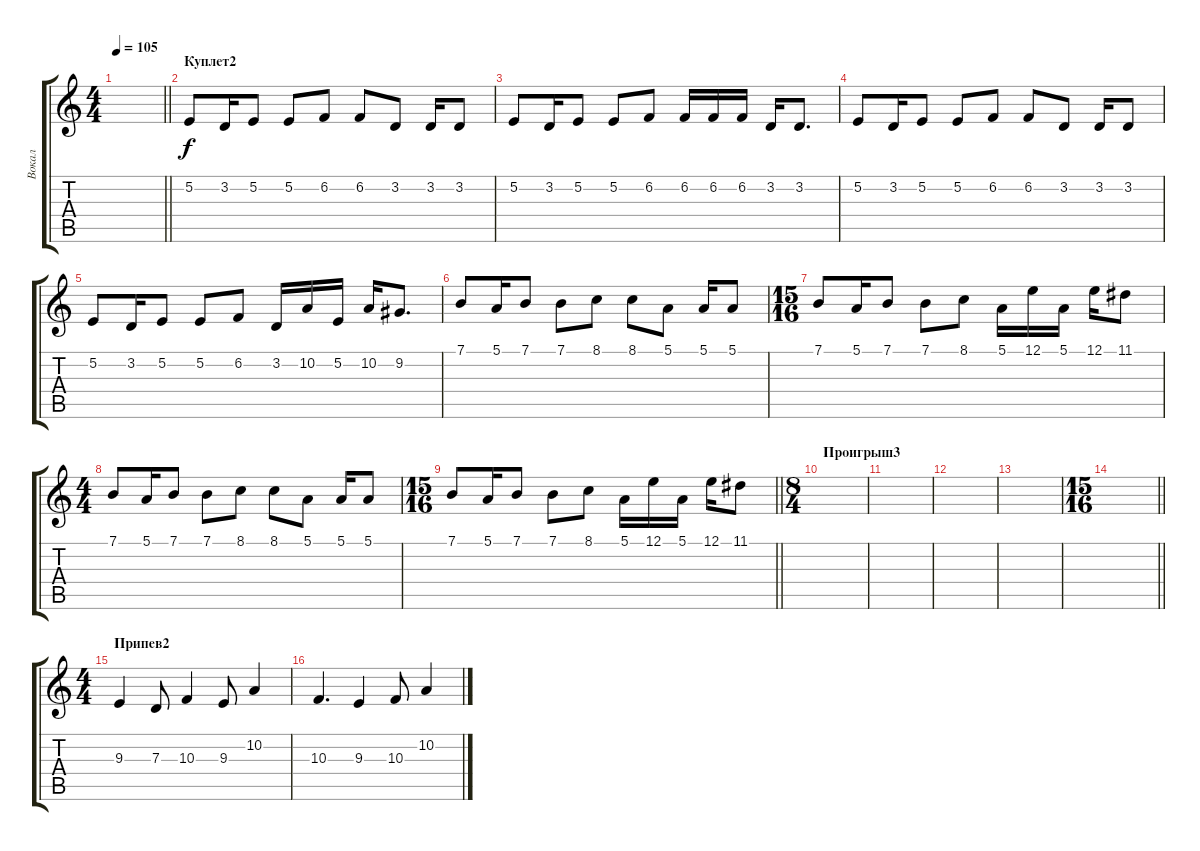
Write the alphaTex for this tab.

\track ("Вокал" "Вокал") {instrument flute}
\staff {score tabs}
\tuning (E4 B3 G3 D3 A2 E2) {hide}
\ts (4 4)
\tempo 105
\clef g2
\barLineRight lightlight
\ks c
|
\section ("" "Куплет2")
5.2.8 3.2.16 5.2.8 5.2.8 6.2.8 6.2.8 3.2.8 3.2.16 3.2.8 |
5.2.8 3.2.16 5.2.8 5.2.8 6.2.8 6.2.16 6.2.16 6.2.16 3.2.16 3.2.8{d} |
5.2.8 3.2.16 5.2.8 5.2.8 6.2.8 6.2.8 3.2.8 3.2.16 3.2.8 |
5.2.8 3.2.16 5.2.8 5.2.8 6.2.8 3.2.16 10.2.16 5.2.16 10.2.16 9.2.8{d} |
7.1.8 5.1.16 7.1.8 7.1.8 8.1.8 8.1.8 5.1.8 5.1.16 5.1.8 |
\ts (15 16)
7.1.8 5.1.16 7.1.8 7.1.8 8.1.8 5.1.16 12.1.16 5.1.16 12.1.16 11.1.8 |
\ts (4 4)
7.1.8 5.1.16 7.1.8 7.1.8 8.1.8 8.1.8 5.1.8 5.1.16 5.1.8 |
\ts (15 16)
\barLineRight lightlight
7.1.8 5.1.16 7.1.8 7.1.8 8.1.8 5.1.16 12.1.16 5.1.16 12.1.16 11.1.8 |
\ts (8 4)
\section ("" "Проигрыш3")
|
|
|
|
\ts (15 16)
\barLineRight lightlight
|
\ts (4 4)
\section ("" "Припев2")
9.3.4 7.3.8 10.3.4 9.3.8 10.2.4 |
10.3.4{d} 9.3.4 10.3.8 10.2.4
